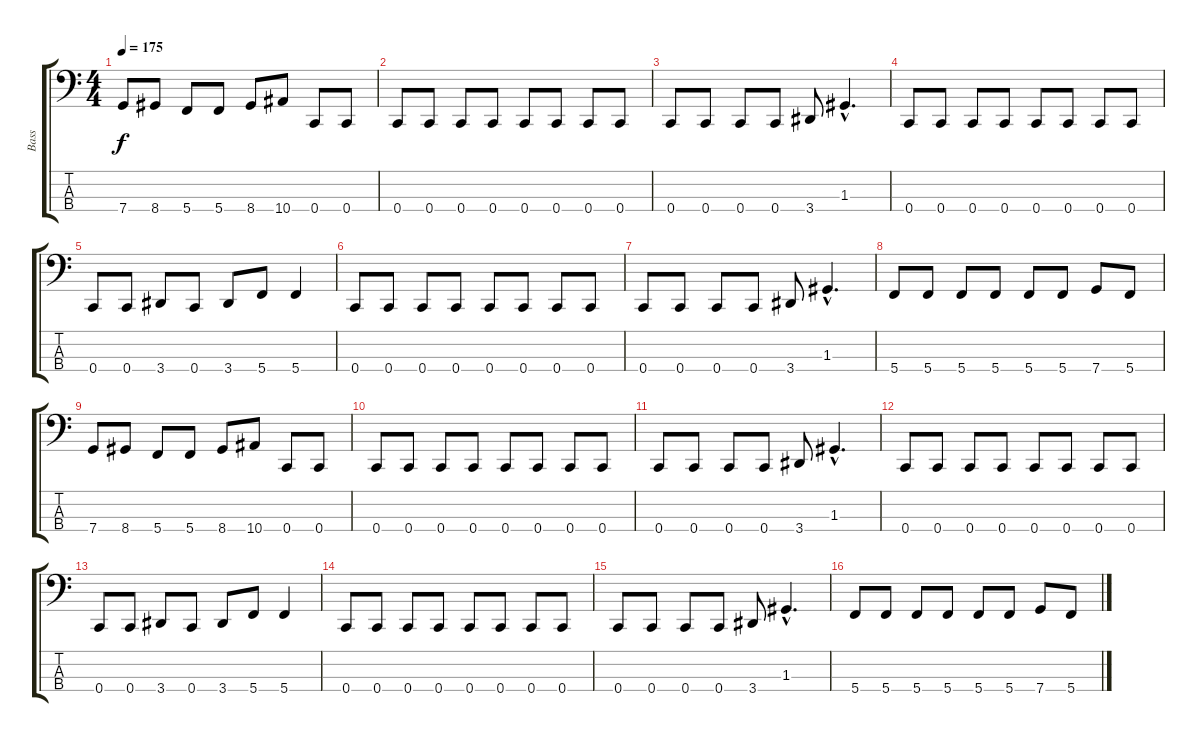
\track ("Bass" "Bass") {instrument electricbassfinger}
\staff {score tabs}
\tuning (F2 C2 G1 C1) {hide}
\ts (4 4)
\tempo 175
\clef f4
\ks c
7.4.8{dy f} 8.4.8 5.4.8 5.4.8 8.4.8 10.4.8 0.4.8 0.4.8 |
0.4.8 0.4.8 0.4.8 0.4.8 0.4.8 0.4.8 0.4.8 0.4.8 |
0.4.8 0.4.8 0.4.8 0.4.8 3.4.8 1.3{hac}.4{d} |
0.4.8 0.4.8 0.4.8 0.4.8 0.4.8 0.4.8 0.4.8 0.4.8 |
0.4.8 0.4.8 3.4.8 0.4.8 3.4.8 5.4.8 5.4.4 |
0.4.8 0.4.8 0.4.8 0.4.8 0.4.8 0.4.8 0.4.8 0.4.8 |
0.4.8 0.4.8 0.4.8 0.4.8 3.4.8 1.3{hac}.4{d} |
5.4.8 5.4.8 5.4.8 5.4.8 5.4.8 5.4.8 7.4.8 5.4.8 |
7.4.8 8.4.8 5.4.8 5.4.8 8.4.8 10.4.8 0.4.8 0.4.8 |
0.4.8 0.4.8 0.4.8 0.4.8 0.4.8 0.4.8 0.4.8 0.4.8 |
0.4.8 0.4.8 0.4.8 0.4.8 3.4.8 1.3{hac}.4{d} |
0.4.8 0.4.8 0.4.8 0.4.8 0.4.8 0.4.8 0.4.8 0.4.8 |
0.4.8 0.4.8 3.4.8 0.4.8 3.4.8 5.4.8 5.4.4 |
0.4.8 0.4.8 0.4.8 0.4.8 0.4.8 0.4.8 0.4.8 0.4.8 |
0.4.8 0.4.8 0.4.8 0.4.8 3.4.8 1.3{hac}.4{d} |
5.4.8 5.4.8 5.4.8 5.4.8 5.4.8 5.4.8 7.4.8 5.4.8
